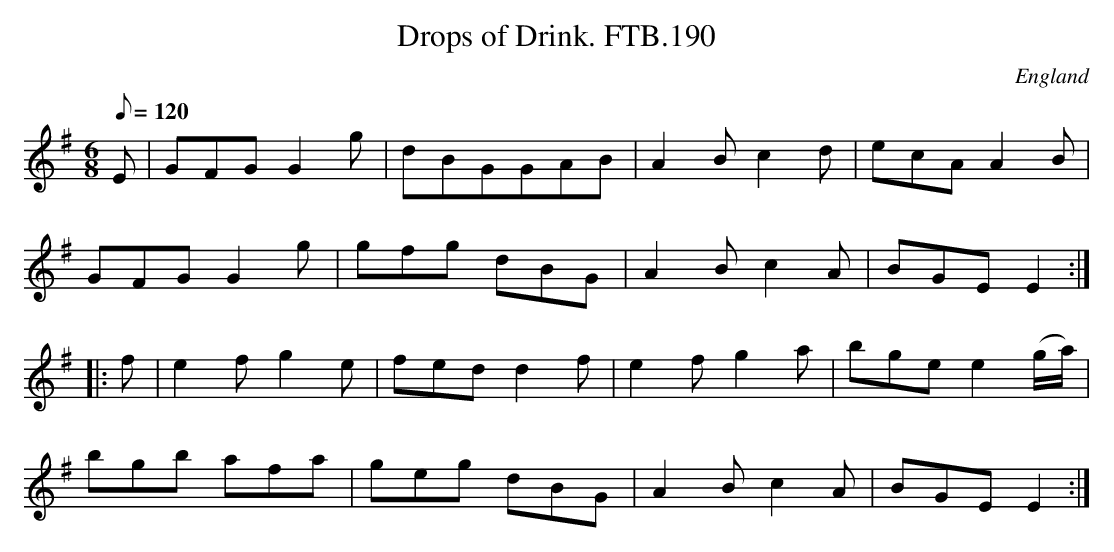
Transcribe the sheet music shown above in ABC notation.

X:1
T:Drops of Drink. FTB.190
M:6/8
L:1/8
Q:120
O:England
K:G
E|GFGG2g|dBGGAB|A2Bc2d|ecAA2B|
GFGG2g|gfg dBG|A2Bc2A|BGEE2:|
|:f|e2fg2e|fedd2f|e2fg2a|bgee2(g/a/)|
bgb afa|geg dBG|A2Bc2A|BGEE2:|
